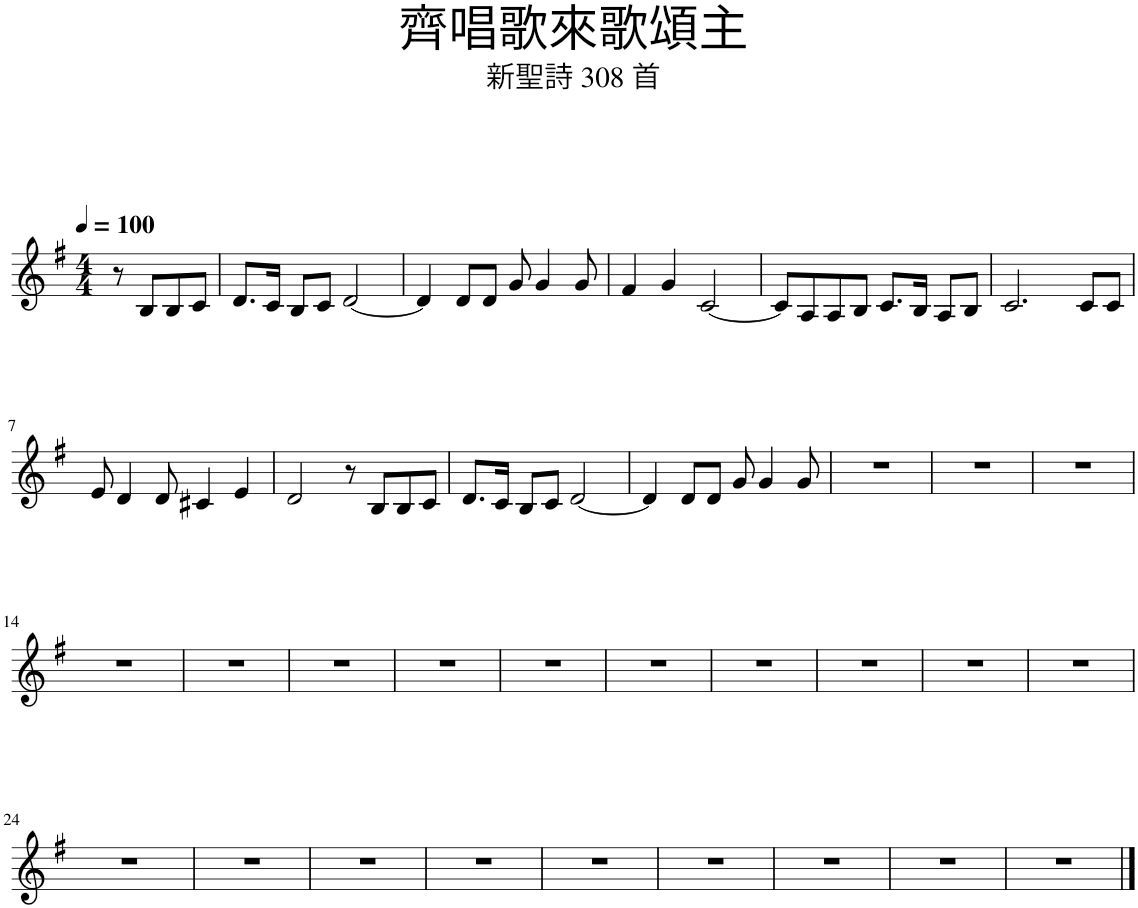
**kern
*part1
*staff1
*I"Piano
*I'Pno.
*clefG2
*k[f#]
*M4/4
*MM100
=1
8r
8B/L
8B/
8c/J
=2
8.d/L
16c/Jk
8B/L
8c/J
[2d/
=3
4d/]
8d/L
8d/J
8g/
4g/
8g/
=4
4f#/
4g/
[2c/
=5
8c/L]
8A/
8A/
8B/J
8.c/L
16B/Jk
8A/L
8B/J
=6
2.c/
8c/L
8c/J
!!LO:LB:g=z
=7
8e/
4d/
8d/
4c#X/
4e/
=8
2d/
8r
8B/L
8B/
8c/J
=9
8.d/L
16c/Jk
8B/L
8c/J
[2d/
=10
4d/]
8d/L
8d/J
8g/
4g/
8g/
=11
1r
=12
1r
=13
1r
!!LO:LB:g=z
=14
1r
=15
1r
=16
1r
=17
1r
=18
1r
=19
1r
=20
1r
=21
1r
=22
1r
=23
1r
!!LO:LB:g=z
=24
1r
=25
1r
=26
1r
=27
1r
=28
1r
=29
1r
=30
1r
=31
1r
=32
1r
==
*-
